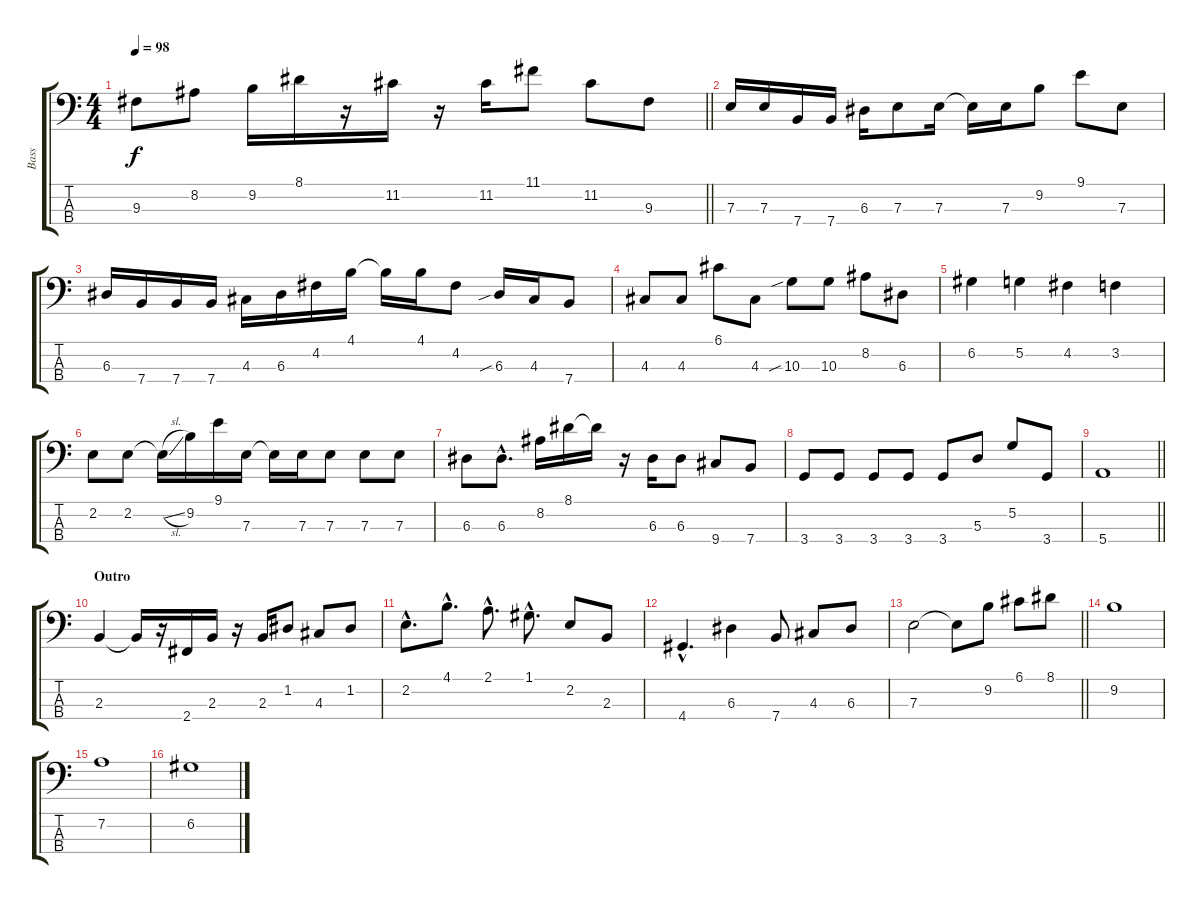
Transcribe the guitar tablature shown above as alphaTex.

\track ("Bass" "Bass") {instrument electricbassfinger}
\staff {score tabs}
\tuning (G2 D2 A1 E1) {hide}
\ts (4 4)
\tempo 98
\clef f4
\barLineRight lightlight
\ks c
9.3.8{dy f} 8.2.8 9.2.16 8.1.16 r.16 11.2.16 r.16 11.2.16 11.1.8 11.2.8 9.3.8 |
7.3.16 7.3.16 7.4.16 7.4.16 6.3.16 7.3.8 7.3.16 7.3{t}.16 7.3.16 9.2.8 9.1.8 7.3.8 |
6.3.16 7.4.16 7.4.16 7.4.16 4.3.16 6.3.16 4.2.16 4.1.16 4.1{t}.16 4.1.16 4.2.8 6.3{sib}.16 4.3.16 7.4.8 |
4.3.8 4.3.8 6.1.8 4.3.8 10.3{sib}.8 10.3.8 8.2.8 6.3.8 |
6.2.4 5.2.4 4.2.4 3.2.4 |
2.2.8 2.2.8 2.2{sl t}.16 9.2.16 9.1.16 7.3.16 7.3{t}.16 7.3.16 7.3.8 7.3.8 7.3.8 |
6.3.8 6.3{hac}.8{d} 8.2.16 8.1.16 8.1{t}.16 r.16 6.3.16 6.3.8 9.4.8 7.4.8 |
3.4.8 3.4.8 3.4.8 3.4.8 3.4.8 5.3.8 5.2.8 3.4.8 |
\barLineRight lightlight
5.4.1 |
\section ("" "Outro")
2.3.4 2.3{t}.16 r.16 2.4.16 2.3.16 r.16 2.3.16 1.2.8 4.3.8 1.2.8 |
2.2{hac}.8{d} 4.1{hac}.8{d} 2.1{hac}.8{d} 1.1{hac}.8{d} 2.2.8 2.3.8 |
4.4{hac}.4{d} 6.3.4 7.4.8 4.3.8 6.3.8 |
\barLineRight lightlight
7.3.2 7.3{t}.8 9.2.8 6.1.8 8.1.8 |
9.2.1 |
7.2.1 |
6.2.1
